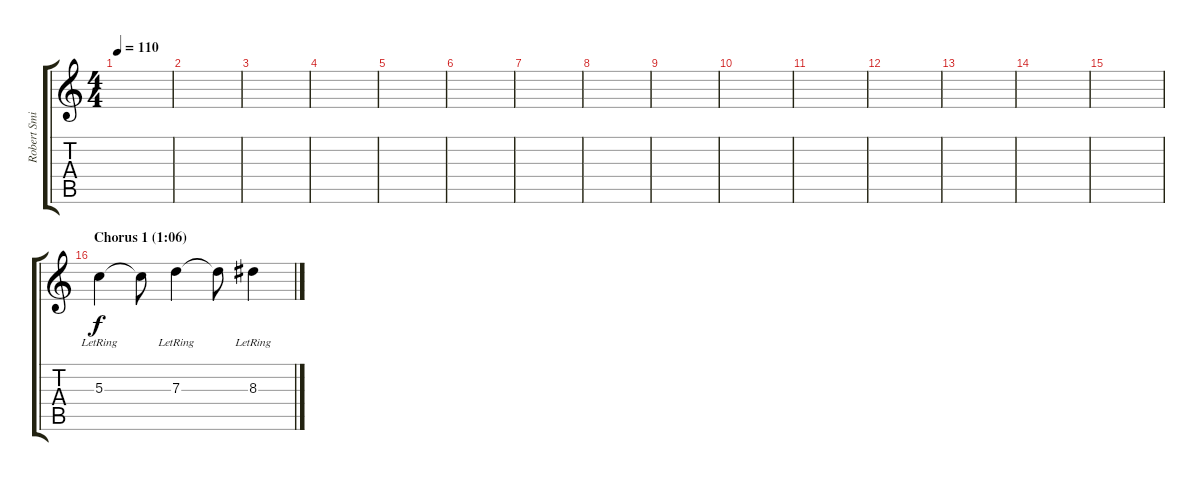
\track ("Robert Smith (lead guitar)" "Robert Smi") {instrument overdrivenguitar}
\staff {score tabs}
\tuning (E4 B3 G3 D3 A2 E2) {hide}
\ts (4 4)
\tempo 110
\clef g2
\ks c
|
|
|
|
|
|
|
|
|
|
|
|
|
|
|
\section ("" "Chorus 1 (1:06)")
5.3{lr}.4 5.3{t}.8 7.3{lr}.4 7.3{t}.8 8.3{lr}.4
